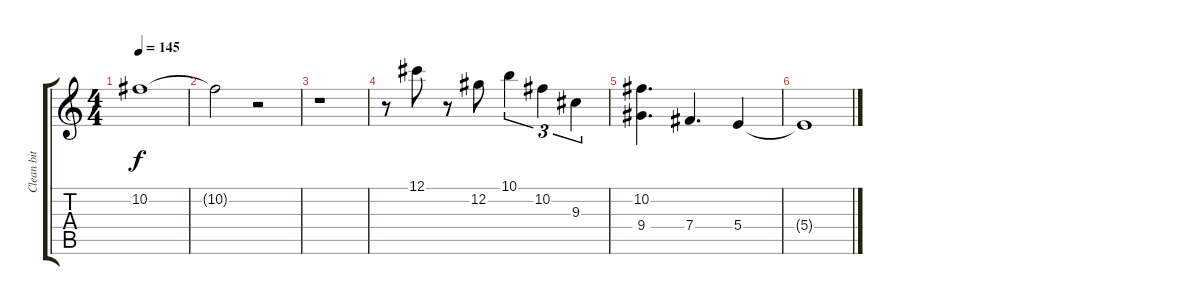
\track ("Clean bit" "Clean bit") {instrument electricguitarclean}
\staff {score tabs}
\tuning (Db4 Ab3 E3 B2 Gb2 Db2) {hide}
\ts (4 4)
\tempo 145
\clef g2
\ks c
10.2.1{dy f} |
10.2{t}.2 r.2 |
r.1 |
r.8 12.1.8 r.8 12.2.8 10.1.4{tu (3 2)} 10.2.4{tu (3 2)} 9.3.4{tu (3 2)} |
(10.2 9.4).4{d} 7.4.4{d} 5.4.4 |
5.4{t}.1
